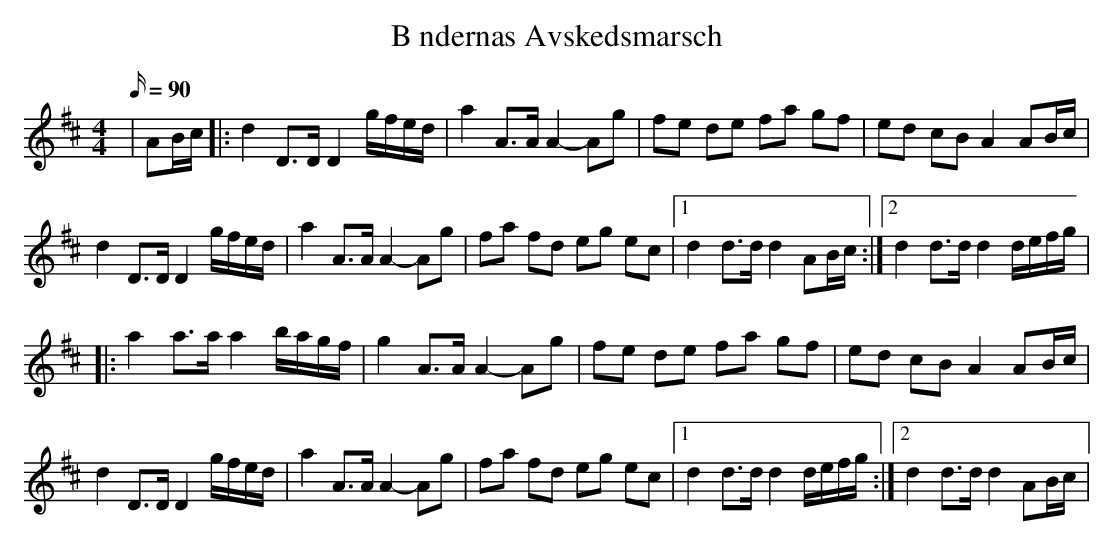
X:1
T:B ndernas Avskedsmarsch
M:4/4
L:1/16
Q:90
K:D
| A2Bc |:d4 D3D D4 gfed | a4 A3A A4-A2g2 | f2e2 d2e2 f2a2 g2f2 | e2d2 c2B2 A4 A2Bc |
d4 D3D D4 gfed | a4 A3A A4-A2g2 | f2a2 f2d2 e2g2 e2c2 |1 d4 d3d d4 A2Bc :|2 d4 d3d d4 defg |
|: a4  a3a a4 bagf | g4 A3A A4-A2g2 | f2e2 d2e2 f2a2 g2f2 | e2d2 c2B2 A4 A2Bc |
d4 D3D D4 gfed | a4 A3A A4-A2g2 | f2a2 f2d2 e2g2 e2c2 |1 d4 d3d d4 defg :|2 d4 d3d d4 A2Bc |
